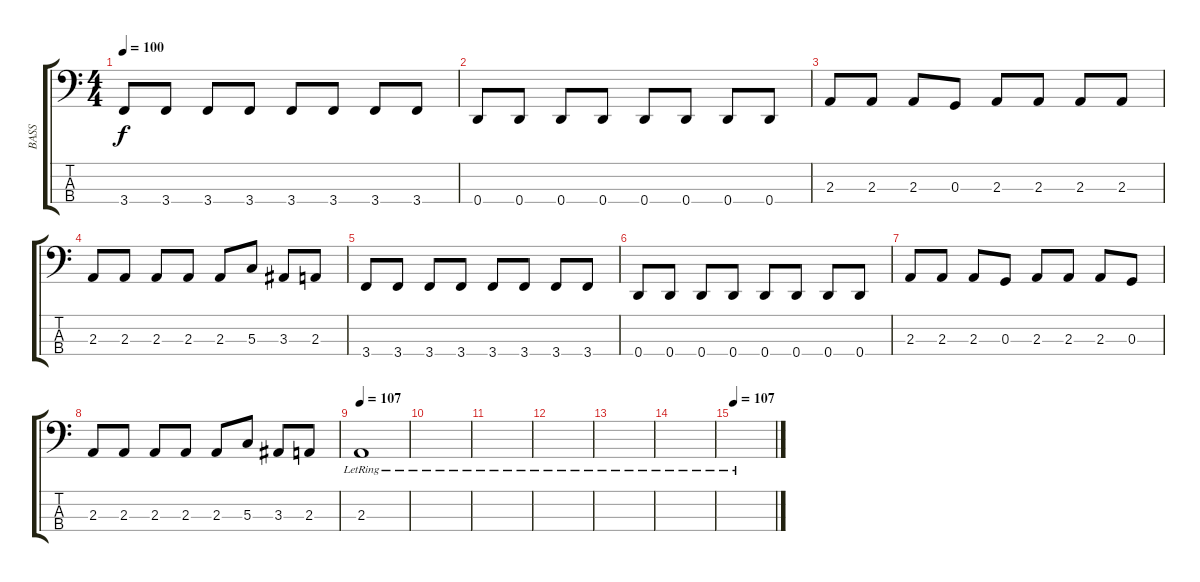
\track ("BASS" "BASS") {instrument electricbasspick}
\staff {score tabs}
\tuning (F2 C2 G1 D1) {hide}
\ts (4 4)
\tempo 100
\clef f4
\ks c
3.4.8{dy f} 3.4.8 3.4.8 3.4.8 3.4.8 3.4.8 3.4.8 3.4.8 |
0.4.8 0.4.8 0.4.8 0.4.8 0.4.8 0.4.8 0.4.8 0.4.8 |
2.3.8 2.3.8 2.3.8 0.3.8 2.3.8 2.3.8 2.3.8 2.3.8 |
2.3.8 2.3.8 2.3.8 2.3.8 2.3.8 5.3.8 3.3.8 2.3.8 |
3.4.8 3.4.8 3.4.8 3.4.8 3.4.8 3.4.8 3.4.8 3.4.8 |
0.4.8 0.4.8 0.4.8 0.4.8 0.4.8 0.4.8 0.4.8 0.4.8 |
2.3.8 2.3.8 2.3.8 0.3.8 2.3.8 2.3.8 2.3.8 0.3.8 |
2.3.8 2.3.8 2.3.8 2.3.8 2.3.8 5.3.8 3.3.8 2.3.8 |
\tempo 107
2.3{lr}.1 |
|
|
|
|
|
\tempo 107
